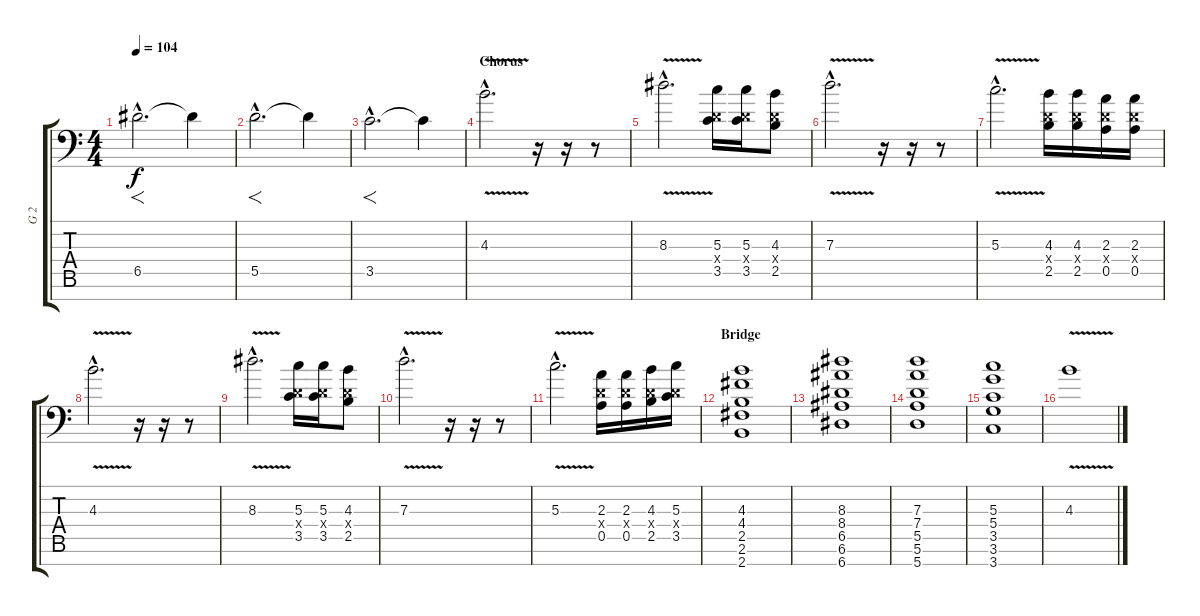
\track ("G 2" "G 2") {instrument distortionguitar}
\staff {score tabs}
\tuning (E4 B3 G3 D3 A2 E2 A1) {hide}
\ts (4 4)
\tempo 104
\clef f4
\ks c
6.5{hac}.2{f d dy f balance 15} 6.5{t}.4 |
5.5{hac}.2{f d balance 0} 5.5{t}.4 |
3.5{hac}.2{f d balance 15} 3.5{t}.4 |
\section ("" "Chorus")
4.3{v hac}.2{d volume 15 instrument distortionguitar} r.16 r.16 r.8 |
8.3{v hac}.2{d} (5.3 0.4{x} 3.5).16 (5.3 0.4{x} 3.5).16 (4.3 0.4{x} 2.5).8 |
7.3{v hac}.2{d} r.16 r.16 r.8 |
5.3{v hac}.2{d} (4.3 0.4{x} 2.5).16 (4.3 0.4{x} 2.5).16 (2.3 0.4{x} 0.5).16 (2.3 0.4{x} 0.5).16 |
4.3{v hac}.2{d} r.16 r.16 r.8 |
8.3{v hac}.2{d} (5.3 0.4{x} 3.5).16 (5.3 0.4{x} 3.5).16 (4.3 0.4{x} 2.5).8 |
7.3{v hac}.2{d} r.16 r.16 r.8 |
5.3{v hac}.2{d} (2.3 0.4{x} 0.5).16 (2.3 0.4{x} 0.5).16 (4.3 0.4{x} 2.5).16 (5.3 0.4{x} 3.5).16 |
\section ("" "Bridge")
(4.3 4.4 2.5 2.6 2.7).1 |
(8.3 8.4 6.5 6.6 6.7).1 |
(7.3 7.4 5.5 5.6 5.7).1 |
(5.3 5.4 3.5 3.6 3.7).1 |
4.3{v}.1
